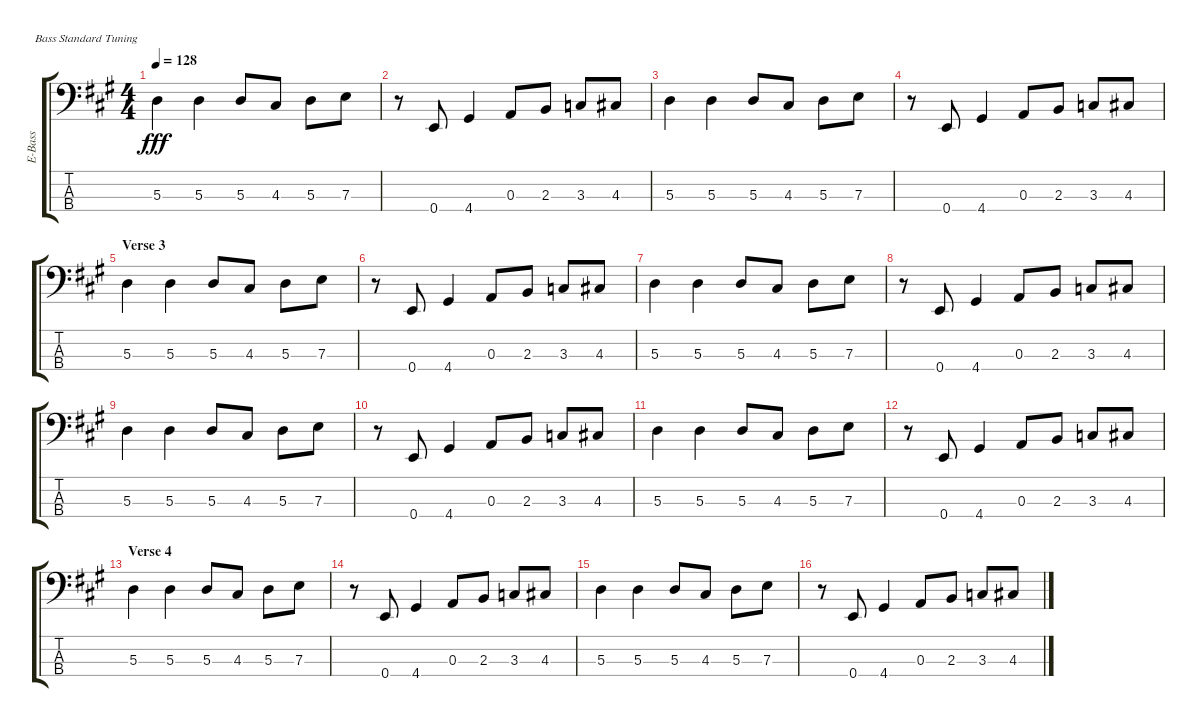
\defaultSystemsLayout 4
\bracketExtendMode groupsimilarinstruments
\otherSystemsTrackNameOrientation horizontal
\track ("Electric Bass" "E-Bass") {defaultSystemsLayout 4 solo instrument electricbassfinger}
\staff {score tabs}
\tuning (G2 D2 A1 E1)
\ts (4 4)
\tempo 128
\clef f4
\ks a
5.3.4{dy fff} 5.3.4 5.3.8 4.3.8 5.3.8 7.3.8 |
r.8 0.4.8 4.4.4 0.3.8 2.3.8 3.3.8 4.3.8 |
5.3.4 5.3.4 5.3.8 4.3.8 5.3.8 7.3.8 |
r.8 0.4.8 4.4.4 0.3.8 2.3.8 3.3.8 4.3.8 |
\section ("" "Verse 3")
5.3.4 5.3.4 5.3.8 4.3.8 5.3.8 7.3.8 |
r.8 0.4.8 4.4.4 0.3.8 2.3.8 3.3.8 4.3.8 |
5.3.4 5.3.4 5.3.8 4.3.8 5.3.8 7.3.8 |
r.8 0.4.8 4.4.4 0.3.8 2.3.8 3.3.8 4.3.8 |
5.3.4 5.3.4 5.3.8 4.3.8 5.3.8 7.3.8 |
r.8 0.4.8 4.4.4 0.3.8 2.3.8 3.3.8 4.3.8 |
5.3.4 5.3.4 5.3.8 4.3.8 5.3.8 7.3.8 |
r.8 0.4.8 4.4.4 0.3.8 2.3.8 3.3.8 4.3.8 |
\section ("" "Verse 4")
5.3.4 5.3.4 5.3.8 4.3.8 5.3.8 7.3.8 |
r.8 0.4.8 4.4.4 0.3.8 2.3.8 3.3.8 4.3.8 |
5.3.4 5.3.4 5.3.8 4.3.8 5.3.8 7.3.8 |
r.8 0.4.8 4.4.4 0.3.8 2.3.8 3.3.8 4.3.8
